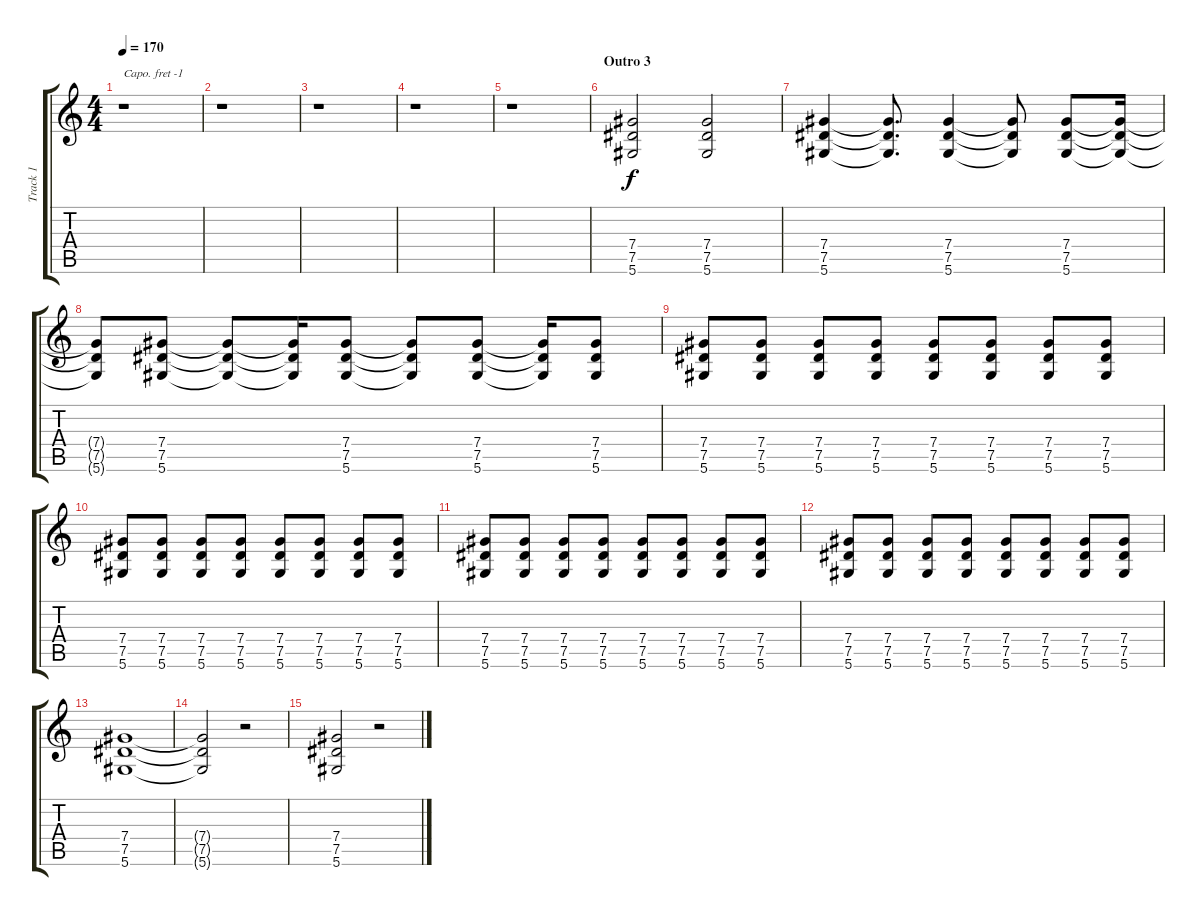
\track ("Track 1" "Track 1") {instrument distortionguitar}
\staff {score tabs}
\capo -1
\tuning (E4 B3 G3 D3 A2 E2) {hide}
\ts (4 4)
\tempo 170
\clef g2
\ks c
r.1{dy fff} |
r.1 |
r.1 |
r.1 |
r.1 |
\section ("" "Outro 3")
(7.4 7.5 5.6).2{dy f} (7.4 7.5 5.6).2 |
(7.4 7.5 5.6).4 (7.4{t} 7.5{t} 5.6{t}).8{d} (7.4 7.5 5.6).4 (7.4{t} 7.5{t} 5.6{t}).8 (7.4 7.5 5.6).8 (7.4{t} 7.5{t} 5.6{t}).16 |
(7.4{t} 7.5{t} 5.6{t}).8 (7.4 7.5 5.6).8 (7.4{t} 7.5{t} 5.6{t}).8 (7.4{t} 7.5{t} 5.6{t}).16 (7.4 7.5 5.6).8 (7.4{t} 7.5{t} 5.6{t}).8 (7.4 7.5 5.6).8 (7.4{t} 7.5{t} 5.6{t}).16 (7.4 7.5 5.6).8 |
(7.4 7.5 5.6).8 (7.4 7.5 5.6).8 (7.4 7.5 5.6).8 (7.4 7.5 5.6).8 (7.4 7.5 5.6).8 (7.4 7.5 5.6).8 (7.4 7.5 5.6).8 (7.4 7.5 5.6).8 |
(7.4 7.5 5.6).8 (7.4 7.5 5.6).8 (7.4 7.5 5.6).8 (7.4 7.5 5.6).8 (7.4 7.5 5.6).8 (7.4 7.5 5.6).8 (7.4 7.5 5.6).8 (7.4 7.5 5.6).8 |
(7.4 7.5 5.6).8 (7.4 7.5 5.6).8 (7.4 7.5 5.6).8 (7.4 7.5 5.6).8 (7.4 7.5 5.6).8 (7.4 7.5 5.6).8 (7.4 7.5 5.6).8 (7.4 7.5 5.6).8 |
(7.4 7.5 5.6).8 (7.4 7.5 5.6).8 (7.4 7.5 5.6).8 (7.4 7.5 5.6).8 (7.4 7.5 5.6).8 (7.4 7.5 5.6).8 (7.4 7.5 5.6).8 (7.4 7.5 5.6).8 |
(7.4 7.5 5.6).1 |
(7.4{t} 7.5{t} 5.6{t}).2 r.2 |
(7.4 7.5 5.6).2 r.2
